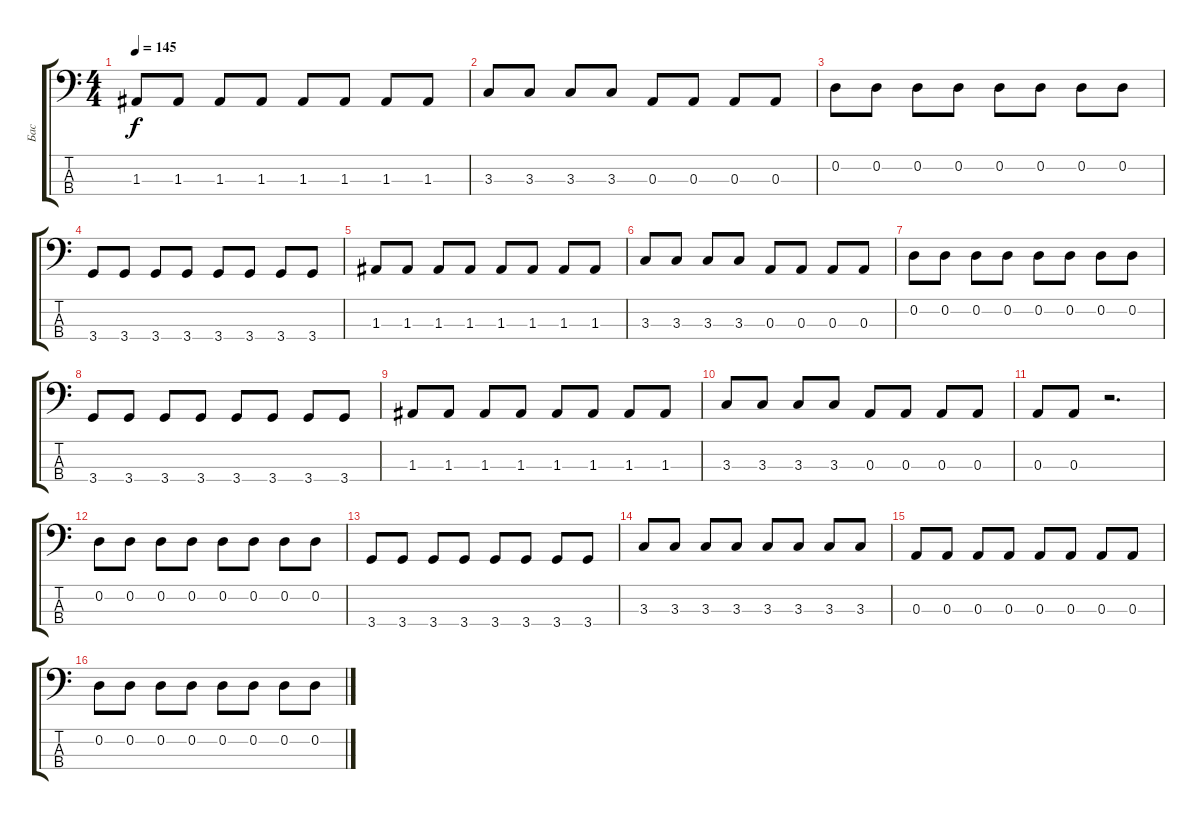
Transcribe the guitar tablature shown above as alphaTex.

\track ("Бас" "Бас") {instrument electricbasspick}
\staff {score tabs}
\tuning (G2 D2 A1 E1) {hide}
\ts (4 4)
\tempo 145
\clef f4
\ks c
1.3.8{dy f} 1.3.8 1.3.8 1.3.8 1.3.8 1.3.8 1.3.8 1.3.8 |
3.3.8 3.3.8 3.3.8 3.3.8 0.3.8 0.3.8 0.3.8 0.3.8 |
0.2.8 0.2.8 0.2.8 0.2.8 0.2.8 0.2.8 0.2.8 0.2.8 |
3.4.8 3.4.8 3.4.8 3.4.8 3.4.8 3.4.8 3.4.8 3.4.8 |
1.3.8 1.3.8 1.3.8 1.3.8 1.3.8 1.3.8 1.3.8 1.3.8 |
3.3.8 3.3.8 3.3.8 3.3.8 0.3.8 0.3.8 0.3.8 0.3.8 |
0.2.8 0.2.8 0.2.8 0.2.8 0.2.8 0.2.8 0.2.8 0.2.8 |
3.4.8 3.4.8 3.4.8 3.4.8 3.4.8 3.4.8 3.4.8 3.4.8 |
1.3.8 1.3.8 1.3.8 1.3.8 1.3.8 1.3.8 1.3.8 1.3.8 |
3.3.8 3.3.8 3.3.8 3.3.8 0.3.8 0.3.8 0.3.8 0.3.8 |
0.3.8 0.3.8 r.2{d} |
0.2.8 0.2.8 0.2.8 0.2.8 0.2.8 0.2.8 0.2.8 0.2.8 |
3.4.8 3.4.8 3.4.8 3.4.8 3.4.8 3.4.8 3.4.8 3.4.8 |
3.3.8 3.3.8 3.3.8 3.3.8 3.3.8 3.3.8 3.3.8 3.3.8 |
0.3.8 0.3.8 0.3.8 0.3.8 0.3.8 0.3.8 0.3.8 0.3.8 |
0.2.8 0.2.8 0.2.8 0.2.8 0.2.8 0.2.8 0.2.8 0.2.8
